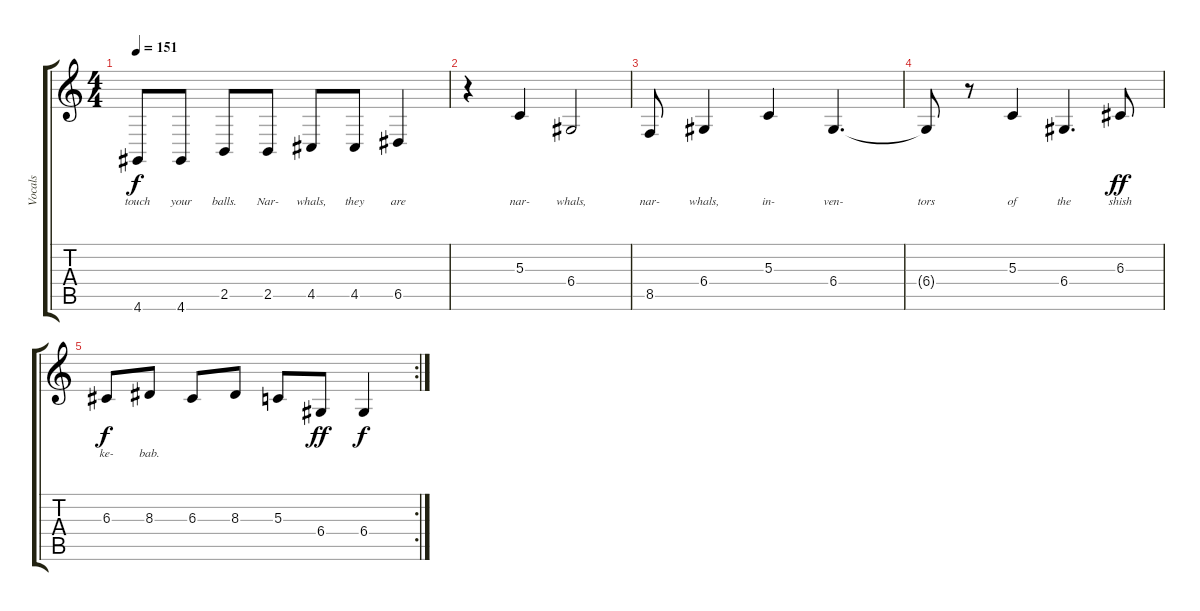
\track ("Vocals" "Vocals") {instrument lead6voice}
\staff {score tabs}
\tuning (E4 B3 G3 D3 A2 E2) {hide}
\ts (4 4)
\tempo 151
\clef g2
\ks c
4.6.8{lyrics (0 "touch") lyrics (1 "") lyrics (2 "") lyrics (3 "") lyrics (4 "") dy f} 4.6.8{lyrics (0 "your") lyrics (1 "") lyrics (2 "") lyrics (3 "") lyrics (4 "")} 2.5.8{lyrics (0 "balls.") lyrics (1 "") lyrics (2 "") lyrics (3 "") lyrics (4 "")} 2.5.8{lyrics (0 "Nar-") lyrics (1 "") lyrics (2 "") lyrics (3 "") lyrics (4 "")} 4.5.8{lyrics (0 "whals,") lyrics (1 "") lyrics (2 "") lyrics (3 "") lyrics (4 "")} 4.5.8{lyrics (0 "they") lyrics (1 "") lyrics (2 "") lyrics (3 "") lyrics (4 "")} 6.5.4{lyrics (0 "are") lyrics (1 "") lyrics (2 "") lyrics (3 "") lyrics (4 "")} |
r.4 5.3.4{lyrics (0 "nar-") lyrics (1 "") lyrics (2 "") lyrics (3 "") lyrics (4 "")} 6.4.2{lyrics (0 "whals,") lyrics (1 "") lyrics (2 "") lyrics (3 "") lyrics (4 "")} |
8.5.8{lyrics (0 "nar-") lyrics (1 "") lyrics (2 "") lyrics (3 "") lyrics (4 "")} 6.4.4{lyrics (0 "whals,") lyrics (1 "") lyrics (2 "") lyrics (3 "") lyrics (4 "")} 5.3.4{lyrics (0 "in-") lyrics (1 "") lyrics (2 "") lyrics (3 "") lyrics (4 "")} 6.4.4{d lyrics (0 "ven-") lyrics (1 "") lyrics (2 "") lyrics (3 "") lyrics (4 "")} |
6.4{t}.8{lyrics (0 "tors") lyrics (1 "") lyrics (2 "") lyrics (3 "") lyrics (4 "")} r.8 5.3.4{lyrics (0 "of") lyrics (1 "") lyrics (2 "") lyrics (3 "") lyrics (4 "")} 6.4.4{d lyrics (0 "the") lyrics (1 "") lyrics (2 "") lyrics (3 "") lyrics (4 "")} 6.3.8{lyrics (0 "shish") lyrics (1 "") lyrics (2 "") lyrics (3 "") lyrics (4 "") dy ff} |
\rc 2
6.3.8{lyrics (0 "ke-") lyrics (1 "") lyrics (2 "") lyrics (3 "") lyrics (4 "") dy f} 8.3.8{lyrics (0 "bab.") lyrics (1 "") lyrics (2 "") lyrics (3 "") lyrics (4 "")} 6.3.8 8.3.8 5.3.8 6.4.8{dy ff} 6.4.4{dy f}
